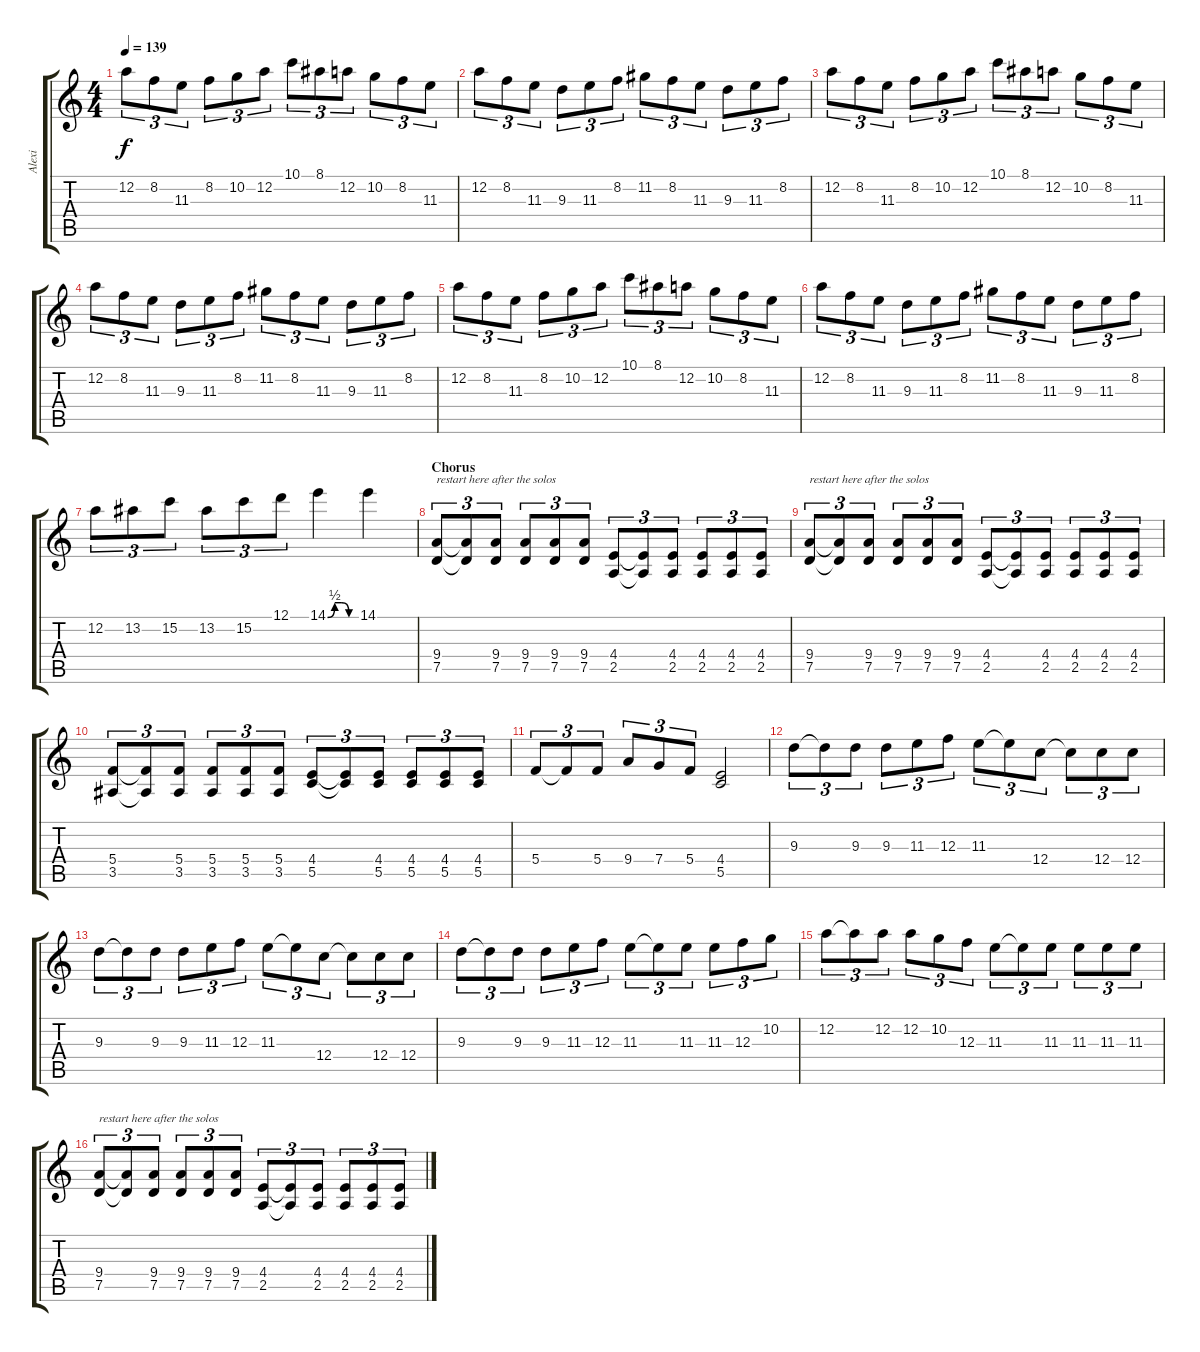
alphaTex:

\track ("Alexi" "Alexi") {instrument distortionguitar}
\staff {score tabs}
\tuning (D4 A3 F3 C3 G2 D2) {hide}
\ts (4 4)
\tempo 139
\clef g2
\ks c
12.2.8{tu (3 2) dy f} 8.2.8{tu (3 2)} 11.3.8{tu (3 2)} 8.2.8{tu (3 2)} 10.2.8{tu (3 2)} 12.2.8{tu (3 2)} 10.1.8{tu (3 2)} 8.1.8{tu (3 2)} 12.2.8{tu (3 2)} 10.2.8{tu (3 2)} 8.2.8{tu (3 2)} 11.3.8{tu (3 2)} |
12.2.8{tu (3 2)} 8.2.8{tu (3 2)} 11.3.8{tu (3 2)} 9.3.8{tu (3 2)} 11.3.8{tu (3 2)} 8.2.8{tu (3 2)} 11.2.8{tu (3 2)} 8.2.8{tu (3 2)} 11.3.8{tu (3 2)} 9.3.8{tu (3 2)} 11.3.8{tu (3 2)} 8.2.8{tu (3 2)} |
12.2.8{tu (3 2)} 8.2.8{tu (3 2)} 11.3.8{tu (3 2)} 8.2.8{tu (3 2)} 10.2.8{tu (3 2)} 12.2.8{tu (3 2)} 10.1.8{tu (3 2)} 8.1.8{tu (3 2)} 12.2.8{tu (3 2)} 10.2.8{tu (3 2)} 8.2.8{tu (3 2)} 11.3.8{tu (3 2)} |
12.2.8{tu (3 2)} 8.2.8{tu (3 2)} 11.3.8{tu (3 2)} 9.3.8{tu (3 2)} 11.3.8{tu (3 2)} 8.2.8{tu (3 2)} 11.2.8{tu (3 2)} 8.2.8{tu (3 2)} 11.3.8{tu (3 2)} 9.3.8{tu (3 2)} 11.3.8{tu (3 2)} 8.2.8{tu (3 2)} |
12.2.8{tu (3 2)} 8.2.8{tu (3 2)} 11.3.8{tu (3 2)} 8.2.8{tu (3 2)} 10.2.8{tu (3 2)} 12.2.8{tu (3 2)} 10.1.8{tu (3 2)} 8.1.8{tu (3 2)} 12.2.8{tu (3 2)} 10.2.8{tu (3 2)} 8.2.8{tu (3 2)} 11.3.8{tu (3 2)} |
12.2.8{tu (3 2)} 8.2.8{tu (3 2)} 11.3.8{tu (3 2)} 9.3.8{tu (3 2)} 11.3.8{tu (3 2)} 8.2.8{tu (3 2)} 11.2.8{tu (3 2)} 8.2.8{tu (3 2)} 11.3.8{tu (3 2)} 9.3.8{tu (3 2)} 11.3.8{tu (3 2)} 8.2.8{tu (3 2)} |
12.2.8{tu (3 2)} 13.2.8{tu (3 2)} 15.2.8{tu (3 2)} 13.2.8{tu (3 2)} 15.2.8{tu (3 2)} 12.1.8{tu (3 2)} 14.1{be (custom 0 0 15 2 30 2 45 0 60 0)}.4 14.1.4 |
\section ("" "Chorus")
(9.4 7.5).8{tu (3 2) txt "restart here after the solos"} (9.4{t} 7.5{t}).8{tu (3 2)} (9.4 7.5).8{tu (3 2)} (9.4 7.5).8{tu (3 2)} (9.4 7.5).8{tu (3 2)} (9.4 7.5).8{tu (3 2)} (4.4 2.5).8{tu (3 2)} (4.4{t} 2.5{t}).8{tu (3 2)} (4.4 2.5).8{tu (3 2)} (4.4 2.5).8{tu (3 2)} (4.4 2.5).8{tu (3 2)} (4.4 2.5).8{tu (3 2)} |
(9.4 7.5).8{tu (3 2) txt "restart here after the solos"} (9.4{t} 7.5{t}).8{tu (3 2)} (9.4 7.5).8{tu (3 2)} (9.4 7.5).8{tu (3 2)} (9.4 7.5).8{tu (3 2)} (9.4 7.5).8{tu (3 2)} (4.4 2.5).8{tu (3 2)} (4.4{t} 2.5{t}).8{tu (3 2)} (4.4 2.5).8{tu (3 2)} (4.4 2.5).8{tu (3 2)} (4.4 2.5).8{tu (3 2)} (4.4 2.5).8{tu (3 2)} |
(5.4 3.5).8{tu (3 2)} (5.4{t} 3.5{t}).8{tu (3 2)} (5.4 3.5).8{tu (3 2)} (5.4 3.5).8{tu (3 2)} (5.4 3.5).8{tu (3 2)} (5.4 3.5).8{tu (3 2)} (4.4 5.5).8{tu (3 2)} (4.4{t} 5.5{t}).8{tu (3 2)} (4.4 5.5).8{tu (3 2)} (4.4 5.5).8{tu (3 2)} (4.4 5.5).8{tu (3 2)} (4.4 5.5).8{tu (3 2)} |
5.4.8{tu (3 2)} 5.4{t}.8{tu (3 2)} 5.4.8{tu (3 2)} 9.4.8{tu (3 2)} 7.4.8{tu (3 2)} 5.4.8{tu (3 2)} (4.4 5.5).2 |
9.3.8{tu (3 2)} 9.3{t}.8{tu (3 2)} 9.3.8{tu (3 2)} 9.3.8{tu (3 2)} 11.3.8{tu (3 2)} 12.3.8{tu (3 2)} 11.3.8{tu (3 2)} 11.3{t}.8{tu (3 2)} 12.4.8{tu (3 2)} 12.4{t}.8{tu (3 2)} 12.4.8{tu (3 2)} 12.4.8{tu (3 2)} |
9.3.8{tu (3 2)} 9.3{t}.8{tu (3 2)} 9.3.8{tu (3 2)} 9.3.8{tu (3 2)} 11.3.8{tu (3 2)} 12.3.8{tu (3 2)} 11.3.8{tu (3 2)} 11.3{t}.8{tu (3 2)} 12.4.8{tu (3 2)} 12.4{t}.8{tu (3 2)} 12.4.8{tu (3 2)} 12.4.8{tu (3 2)} |
9.3.8{tu (3 2)} 9.3{t}.8{tu (3 2)} 9.3.8{tu (3 2)} 9.3.8{tu (3 2)} 11.3.8{tu (3 2)} 12.3.8{tu (3 2)} 11.3.8{tu (3 2)} 11.3{t}.8{tu (3 2)} 11.3.8{tu (3 2)} 11.3.8{tu (3 2)} 12.3.8{tu (3 2)} 10.2.8{tu (3 2)} |
12.2.8{tu (3 2)} 12.2{t}.8{tu (3 2)} 12.2.8{tu (3 2)} 12.2.8{tu (3 2)} 10.2.8{tu (3 2)} 12.3.8{tu (3 2)} 11.3.8{tu (3 2)} 11.3{t}.8{tu (3 2)} 11.3.8{tu (3 2)} 11.3.8{tu (3 2)} 11.3.8{tu (3 2)} 11.3.8{tu (3 2)} |
(9.4 7.5).8{tu (3 2) txt "restart here after the solos"} (9.4{t} 7.5{t}).8{tu (3 2)} (9.4 7.5).8{tu (3 2)} (9.4 7.5).8{tu (3 2)} (9.4 7.5).8{tu (3 2)} (9.4 7.5).8{tu (3 2)} (4.4 2.5).8{tu (3 2)} (4.4{t} 2.5{t}).8{tu (3 2)} (4.4 2.5).8{tu (3 2)} (4.4 2.5).8{tu (3 2)} (4.4 2.5).8{tu (3 2)} (4.4 2.5).8{tu (3 2)}
